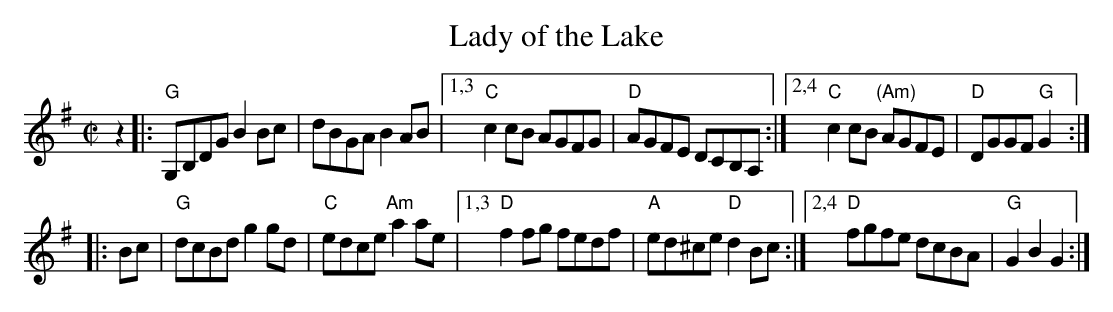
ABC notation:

X:1
T: Lady of the Lake
M: C|
K: G
z2 |:\
"G"G,B,DG B2Bc | dBGA B2AB |\
[1,3 "C"c2cB AGFG | "D"AGFE DCB,A, :|\
[2,4 "C"c2cB "(Am)"AGFE | "D"DGGF "G"G2 :|
|: Bc |\
"G"dcBd g2gd | "C"edce "Am"a2ae |\
[1,3 "D"f2fg fedf | "A"ed^ce "D"d2Bc :|\
[2,4 "D"fgfe dcBA | "G"G2B2 G2 :|
